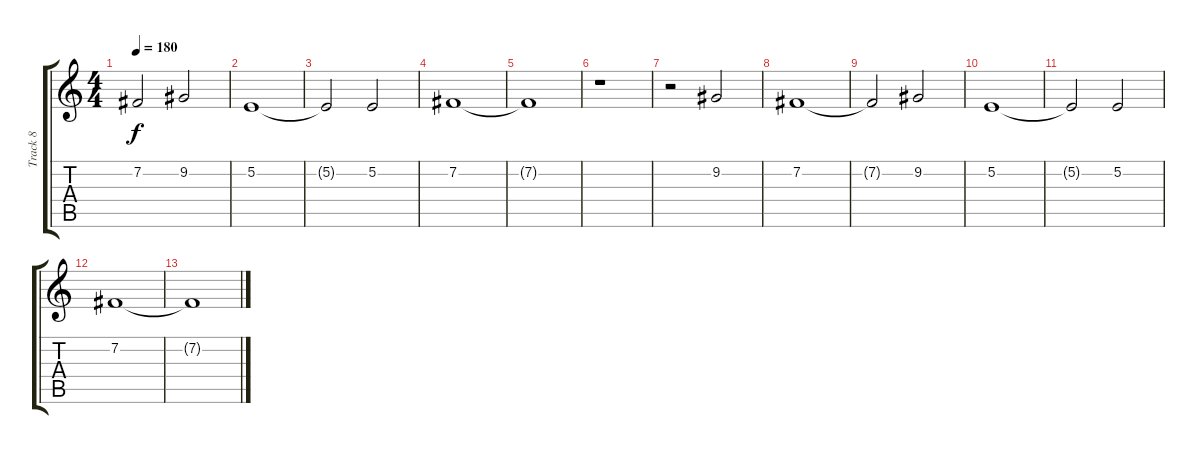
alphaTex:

\track ("Track 8" "Track 8") {instrument flute}
\staff {score tabs}
\tuning (E4 B3 G3 D3 A2 D2) {hide}
\ts (4 4)
\tempo 180
\clef g2
\ks c
7.2{t}.2{dy f} 9.2.2 |
5.2.1 |
5.2{t}.2 5.2.2 |
7.2.1 |
7.2{t}.1 |
r.1 |
r.2 9.2.2 |
7.2.1 |
7.2{t}.2 9.2.2 |
5.2.1 |
5.2{t}.2 5.2.2 |
7.2.1 |
7.2{t}.1
